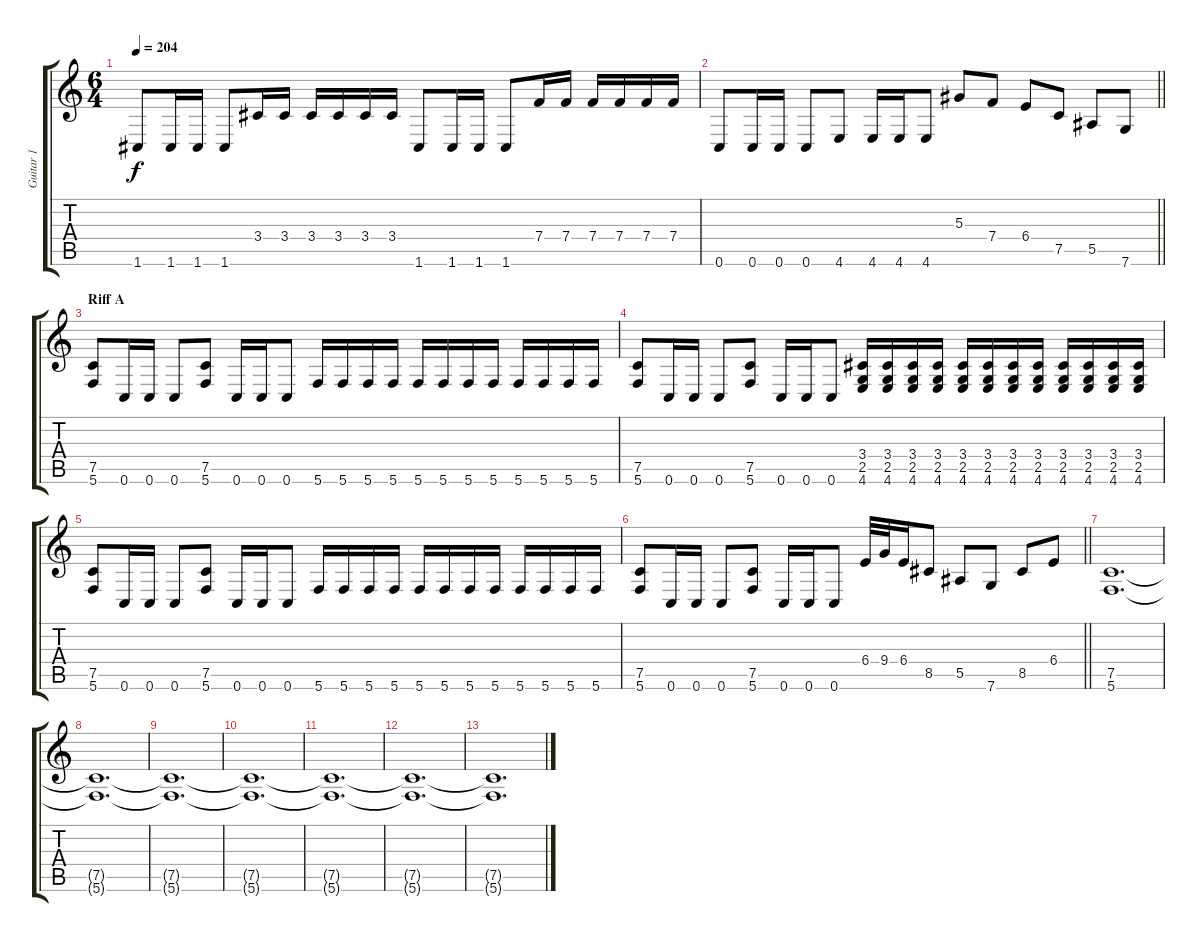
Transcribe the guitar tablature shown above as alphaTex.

\track ("Guitar 1" "Guitar 1") {instrument distortionguitar}
\staff {score tabs}
\tuning (C4 G3 Eb3 Bb2 F2 C2) {hide}
\ts (6 4)
\tempo 204
\clef g2
\ks c
1.6.8{dy f} 1.6.16 1.6.16 1.6.8 3.4.16 3.4.16 3.4.16 3.4.16 3.4.16 3.4.16 1.6.8 1.6.16 1.6.16 1.6.8 7.4.16 7.4.16 7.4.16 7.4.16 7.4.16 7.4.16 |
\barLineRight lightlight
0.6.8 0.6.16 0.6.16 0.6.8 4.6.8 4.6.16 4.6.16 4.6.8 5.3.8 7.4.8 6.4.8 7.5.8 5.5.8 7.6.8 |
\section ("" "Riff A")
(7.5 5.6).8 0.6.16 0.6.16 0.6.8 (7.5 5.6).8 0.6.16 0.6.16 0.6.8 5.6.16 5.6.16 5.6.16 5.6.16 5.6.16 5.6.16 5.6.16 5.6.16 5.6.16 5.6.16 5.6.16 5.6.16 |
(7.5 5.6).8 0.6.16 0.6.16 0.6.8 (7.5 5.6).8 0.6.16 0.6.16 0.6.8 (3.4 2.5 4.6).16 (3.4 2.5 4.6).16 (3.4 2.5 4.6).16 (3.4 2.5 4.6).16 (3.4 2.5 4.6).16 (3.4 2.5 4.6).16 (3.4 2.5 4.6).16 (3.4 2.5 4.6).16 (3.4 2.5 4.6).16 (3.4 2.5 4.6).16 (3.4 2.5 4.6).16 (3.4 2.5 4.6).16 |
(7.5 5.6).8 0.6.16 0.6.16 0.6.8 (7.5 5.6).8 0.6.16 0.6.16 0.6.8 5.6.16 5.6.16 5.6.16 5.6.16 5.6.16 5.6.16 5.6.16 5.6.16 5.6.16 5.6.16 5.6.16 5.6.16 |
\barLineRight lightlight
(7.5 5.6).8 0.6.16 0.6.16 0.6.8 (7.5 5.6).8 0.6.16 0.6.16 0.6.8 6.4.32 9.4.32 6.4.16 8.5.8 5.5.8 7.6.8 8.5.8 6.4.8 |
(7.5 5.6).1{d} |
(7.5{t} 5.6{t}).1{d} |
(7.5{t} 5.6{t}).1{d} |
(7.5{t} 5.6{t}).1{d} |
(7.5{t} 5.6{t}).1{d} |
(7.5{t} 5.6{t}).1{d} |
(7.5{t} 5.6{t}).1{d}
